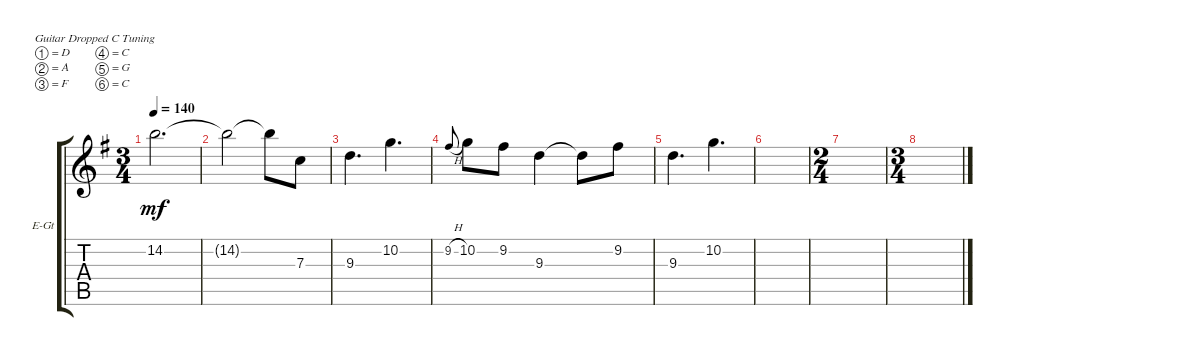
\bracketExtendMode groupsimilarinstruments
\firstSystemTrackNameOrientation horizontal
\otherSystemsTrackNameOrientation horizontal
\track ("Lead Overdub" "E-Gt") {instrument distortionguitar}
\staff {score tabs}
\tuning (D4 A3 F3 C3 G2 C2)
\ts (3 4)
\tempo 140
\clef g2
\ks eminor
14.2.2{d dy mf} |
14.2{t}.2 14.2{t}.8 7.3.8 |
9.3.4{d} 10.2.4{d} |
9.2{h}.8{gr onbeat} 10.2.8 9.2.8 9.3.4 9.3{t}.8 9.2.8 |
9.3.4{d} 10.2.4{d} |
|
\ts (2 4)
|
\ts (3 4)
